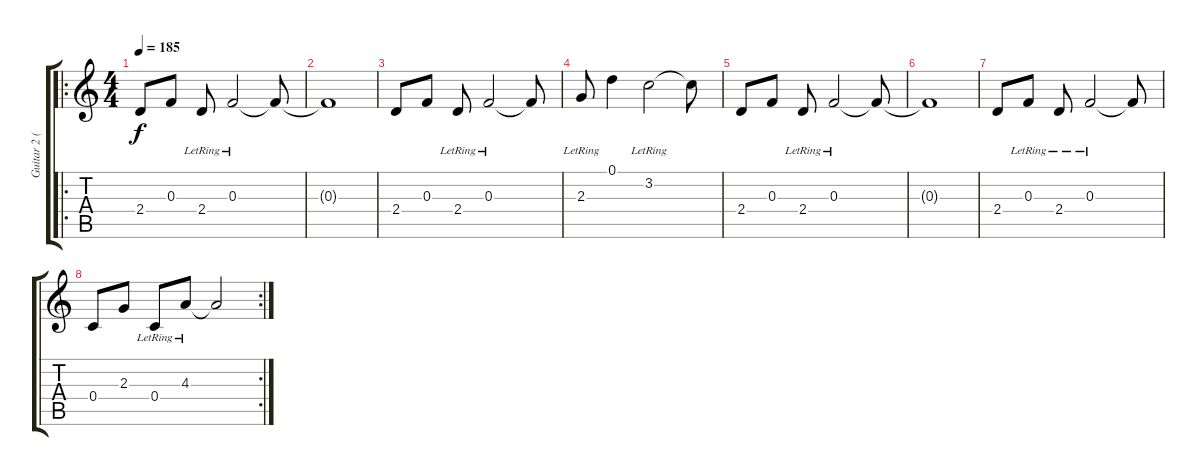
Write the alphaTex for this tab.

\track ("Guitar 2 (Clean)" "Guitar 2 (") {instrument acousticguitarsteel}
\staff {score tabs}
\tuning (D4 A3 F3 C3 G2 C2) {hide}
\ro
\ts (4 4)
\tempo 185
\clef g2
\ks c
2.4.8{dy f} 0.3.8 2.4{lr}.8 0.3{lr}.2 0.3{t}.8 |
0.3{t}.1 |
2.4.8 0.3.8 2.4{lr}.8 0.3{lr}.2 0.3{t}.8 |
2.3{lr}.8 0.1.4 3.2{lr}.2 3.2{t}.8 |
2.4.8 0.3.8 2.4{lr}.8 0.3{lr}.2 0.3{t}.8 |
0.3{t}.1 |
2.4.8 0.3{lr}.8 2.4{lr}.8 0.3{lr}.2 0.3{t}.8 |
\rc 2
0.4.8 2.3.8 0.4{lr}.8 4.3{lr}.8 4.3{t}.2
